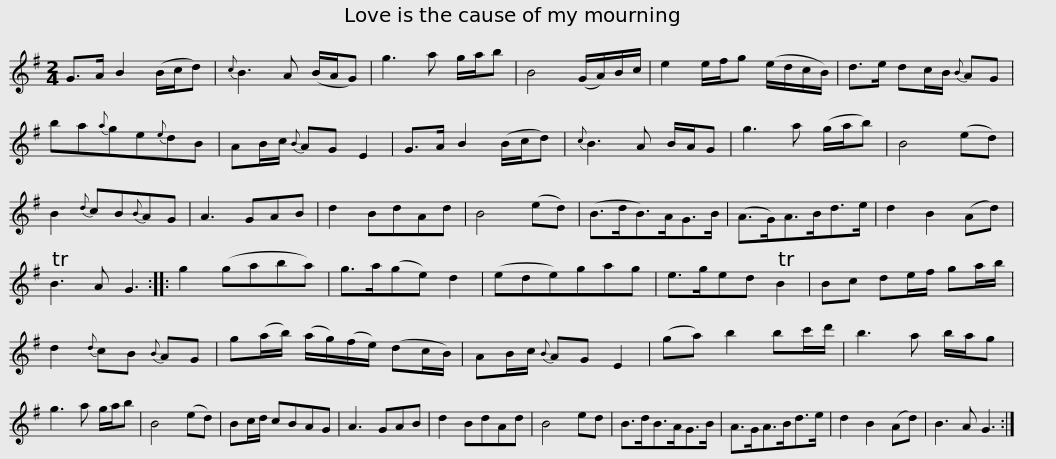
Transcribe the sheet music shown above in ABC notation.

X:1
L:1/8
M:2/4
I:linebreak $
K:G
V:1 treble
V:1
 G>A B2 (B/c/d) |{c} B3 A (B/A/G) | g3 a g/a/b | B4 (G/A/)B/c/ | e2 e/f/g (e/d/c/B/) | %5
 d>e dc/B/{B} AG |$ ba{a}ge{e}dB | AB/c/{B} AG E2 | G>A B2 (B/c/d) |{c} B3 A B/A/G | %10
 g3 a (g/a/b) | B4 (ed) | B2{d} cB{B}AG |$ A3 GAB | d2 BdAd | %15
 B4 (ed) | (B>dB>)AG>B | (A>G)A>Bd>e | d2 B2 (Ad) | TB3 A G3 :: %20
 g2 (gaba) |$ g>a(ge) d2 | (ede)gag | e>ged TB2 | Bc de/f/ ga/b/ | %25
 d2{d} cB{B} AG | g(a/b/) (a/g/)(f/e/) (dc/B/) |$ AB/c/{B} AG E2 | (ga) b2 bc'/d'/ | b3 a b/a/g | %30
 g3 a g/a/b | B4 (ed) | Bc/d/ cBAG | A3 GAB |$ d2 BdAd | %35
 B4 ed | B>dB>AG>B | A>GA>Bd>e | d2 B2 (Ad) | B3 A G3 :| %40
